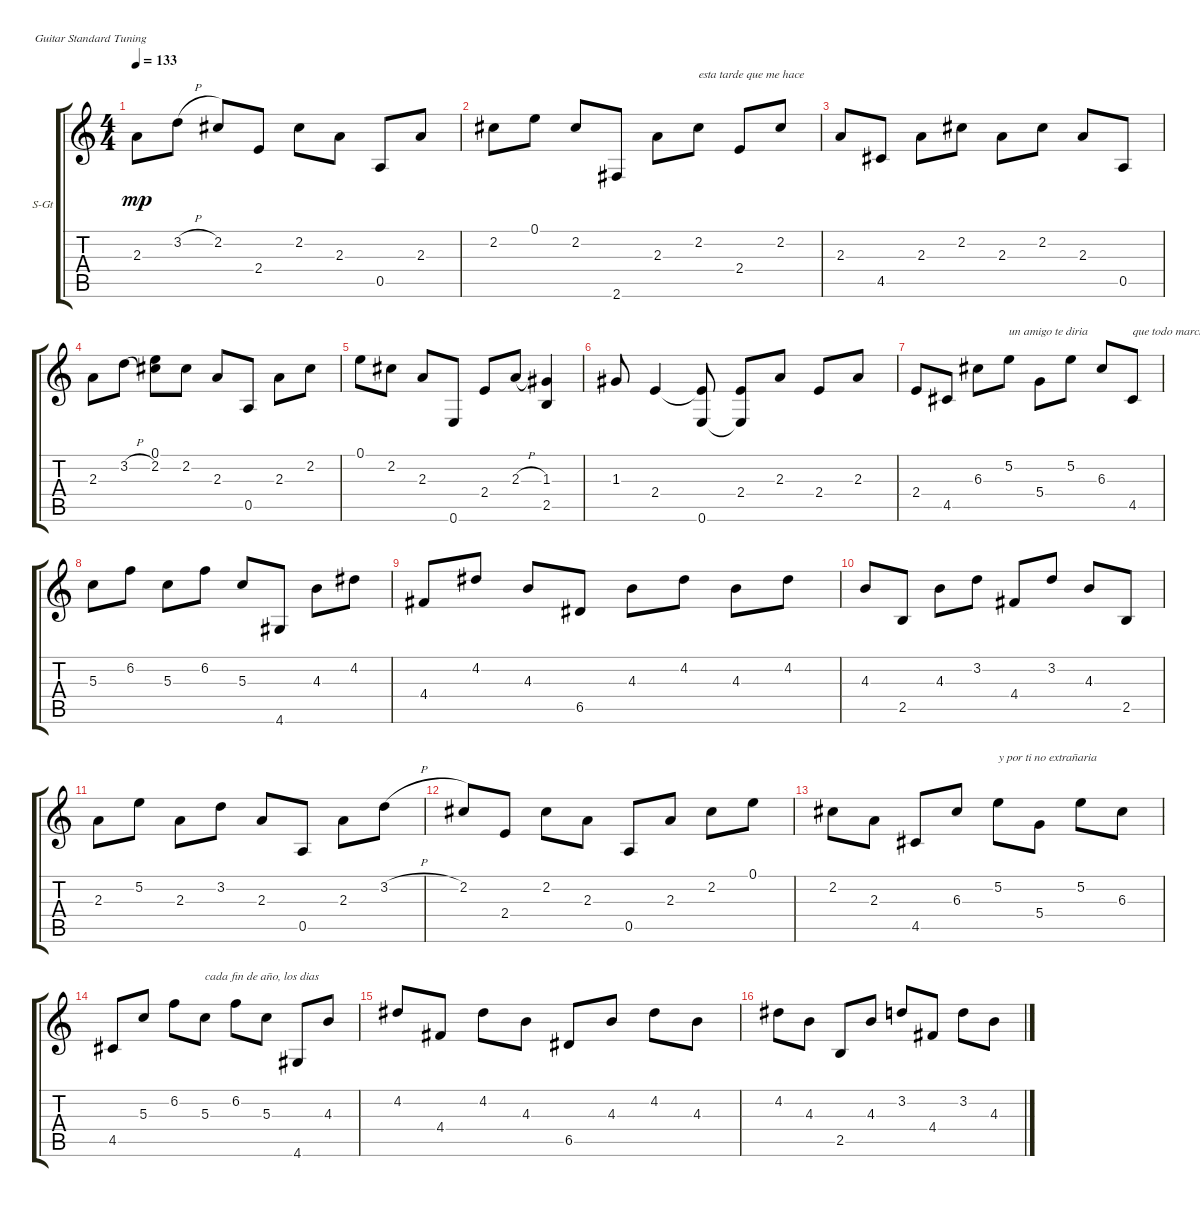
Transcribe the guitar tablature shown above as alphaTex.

\bracketExtendMode groupsimilarinstruments
\firstSystemTrackNameOrientation horizontal
\otherSystemsTrackNameOrientation horizontal
\track ("Fernando Delgadillo" "S-Gt") {instrument acousticguitarsteel}
\staff {score tabs}
\tuning (E4 B3 G3 D3 A2 E2)
\ts (4 4)
\tempo 133
\clef g2
\ks c
2.3.8{dy mp} 3.2{h}.8 2.2.8 2.4.8 2.2.8 2.3.8 0.5.8 2.3.8 |
2.2.8 0.1.8 2.2.8 2.6.8 2.3.8 2.2.8{txt "esta tarde que me hace "} 2.4.8 2.2.8 |
2.3.8 4.5.8 2.3.8 2.2.8 2.3.8 2.2.8 2.3.8 0.5.8 |
2.3.8 3.2{h}.8 (0.1 2.2).8 2.2.8 2.3.8 0.5.8 2.3.8 2.2.8 |
0.1.8 2.2.8 2.3.8 0.6.8 2.4.8 2.3{h}.8 (1.3 2.5).4 |
1.3.8 2.4.4 (2.4{t} 0.6).8 (2.4 0.6{t}).8 2.3.8 2.4.8 2.3.8 |
2.4.8 4.5.8 6.3.8 5.2.8{txt "un amigo te diria"} 5.4.8 5.2.8 6.3.8 4.5.8{txt "que todo marcha"} |
5.3.8 6.2.8 5.3.8 6.2.8 5.3.8 4.6.8 4.3.8 4.2.8 |
4.4.8 4.2.8 4.3.8 6.5.8 4.3.8 4.2.8 4.3.8 4.2.8 |
4.3.8 2.5.8 4.3.8 3.2.8 4.4.8 3.2.8 4.3.8 2.5.8 |
2.3.8 5.2.8 2.3.8 3.2.8 2.3.8 0.5.8 2.3.8 3.2{h}.8 |
2.2.8 2.4.8 2.2.8 2.3.8 0.5.8 2.3.8 2.2.8 0.1.8 |
2.2.8 2.3.8 4.5.8 6.3.8 5.2.8{txt "y por ti no extrañaria"} 5.4.8 5.2.8 6.3.8 |
4.5.8 5.3.8 6.2.8 5.3.8{txt "cada fin de año, los dias"} 6.2.8 5.3.8 4.6.8 4.3.8 |
4.2.8 4.4.8 4.2.8 4.3.8 6.5.8 4.3.8 4.2.8 4.3.8 |
4.2.8 4.3.8 2.5.8 4.3.8 3.2.8 4.4.8 3.2.8 4.3.8
